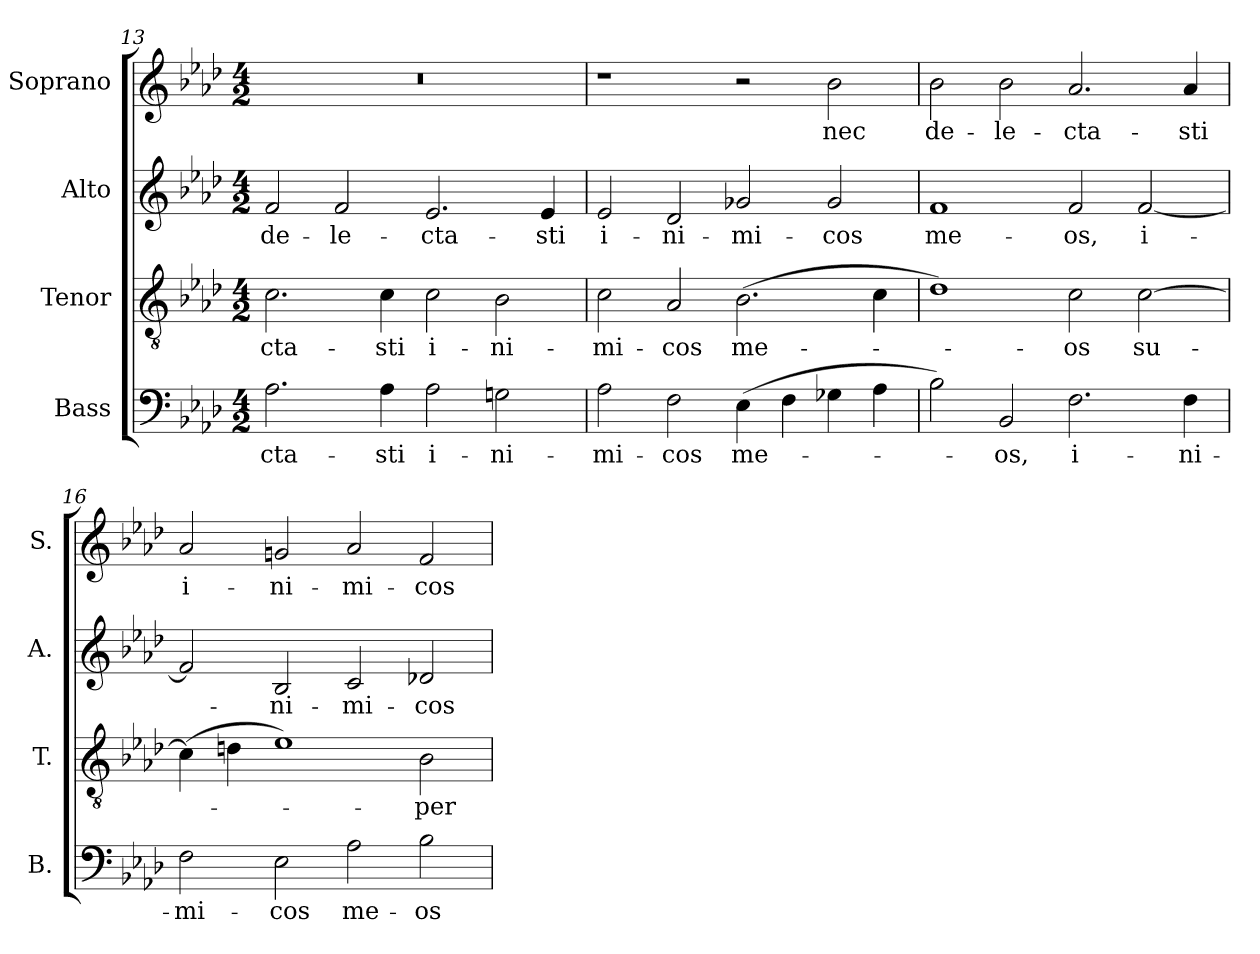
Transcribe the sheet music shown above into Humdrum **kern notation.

**kern	**text	**kern	**text	**kern	**text	**kern	**text
*part4	*part4	*part3	*part3	*part2	*part2	*part1	*part1
*staff4	*staff4	*staff3	*staff3	*staff2	*staff2	*staff1	*staff1
*I"Bass	*	*I"Tenor	*	*I"Alto	*	*I"Soprano	*
*I'B.	*	*I'T.	*	*I'A.	*	*I'S.	*
!!LO:PB:g=z
*clefF4	*	*clefGv2	*	*clefG2	*	*clefG2	*
*	*	*ITrd7c12	*	*	*	*	*
*k[b-e-a-d-]	*	*k[b-e-a-d-]	*	*k[b-e-a-d-]	*	*k[b-e-a-d-]	*
*A-:	*	*A-:	*	*A-:	*	*A-:	*
*M4/2	*	*M4/2	*	*M4/2	*	*M4/2	*
=13	=13	=13	=13	=13	=13	=13	=13
!	!LO:LY:b:color=#000000	!	!	!	!	!	!
!	!	!	!LO:LY:b:color=#000000	!	!	!	!
!	!	!	!	!	!LO:LY:b:color=#000000	!LO:N:vis=1	!
2.A-i\	-cta-	2.Ci\	-cta-	2fi/	de-	0r	.
!	!	!	!	!	!LO:LY:b:color=#000000	!	!
.	.	.	.	2fi/	-le-	.	.
!	!LO:LY:b:color=#000000	!	!	!	!	!	!
!	!	!	!LO:LY:b:color=#000000	!	!	!	!
4A-i\	-sti	4Ci\	-sti	.	.	.	.
!	!LO:LY:b:color=#000000	!	!	!	!	!	!
!	!	!	!LO:LY:b:color=#000000	!	!	!	!
!	!	!	!	!	!LO:LY:b:color=#000000	!	!
2A-i\	i-	2Ci\	i-	2.e-i/	-cta-	.	.
!	!LO:LY:b:color=#000000	!	!	!	!	!	!
!	!	!	!LO:LY:b:color=#000000	!	!	!	!
2Gni\	-ni-	2BB-i\	-ni-	.	.	.	.
!	!	!	!	!	!LO:LY:b:color=#000000	!	!
.	.	.	.	4e-i/	-sti	.	.
=14	=14	=14	=14	=14	=14	=14	=14
!	!LO:LY:b:color=#000000	!	!	!	!	!	!
!	!	!	!LO:LY:b:color=#000000	!	!	!	!
!	!	!	!	!	!LO:LY:b:color=#000000	!	!
2A-i\	-mi-	2Ci\	-mi-	2e-i/	i-	1r	.
!	!LO:LY:b:color=#000000	!	!	!	!	!	!
!	!	!	!LO:LY:b:color=#000000	!	!	!	!
!	!	!	!	!	!LO:LY:b:color=#000000	!	!
2Fi\	-cos	2AA-i/	-cos	2d-i/	-ni-	.	.
!	!LO:LY:b:color=#000000	!	!	!	!	!	!
!	!	!	!LO:LY:b:color=#000000	!	!	!	!
!	!	!	!	!	!LO:LY:b:color=#000000	!	!
(4E-i\	me-	(2.BB-i\	me-	2g-Xi/	-mi-	2r	.
4Fi\	.	.	.	.	.	.	.
!	!	!	!	!	!LO:LY:b:color=#000000	!	!
!	!	!	!	!	!	!	!LO:LY:b:color=#000000
4G-Xi\	.	.	.	2g-i/	-cos	2b-i\	nec
4A-i\	.	4Ci\	.	.	.	.	.
=15	=15	=15	=15	=15	=15	=15	=15
!	!	!	!	!	!LO:LY:b:color=#000000	!	!
!	!	!	!	!	!	!	!LO:LY:b:color=#000000
2B-i\)	.	1D-i)	.	1fi	me-	2b-i\	de-
!	!LO:LY:b:color=#000000	!	!	!	!	!	!
!	!	!	!	!	!	!	!LO:LY:b:color=#000000
2BB-i/	-os,	.	.	.	.	2b-i\	-le-
!	!LO:LY:b:color=#000000	!	!	!	!	!	!
!	!	!	!LO:LY:b:color=#000000	!	!	!	!
!	!	!	!	!	!LO:LY:b:color=#000000	!	!
!	!	!	!	!	!	!	!LO:LY:b:color=#000000
2.Fi\	i-	2Ci\	-os	2fi/	-os,	2.a-i/	-cta-
!	!	!	!LO:LY:b:color=#000000	!	!	!	!
!	!	!	!	!	!LO:LY:b:color=#000000	!	!
.	.	[2Ci\	su-	[2fi/	i-	.	.
!	!LO:LY:b:color=#000000	!	!	!	!	!	!
!	!	!	!	!	!	!	!LO:LY:b:color=#000000
4Fi\	-ni-	.	.	.	.	4a-i/	-sti
=16	=16	=16	=16	=16	=16	=16	=16
!	!LO:LY:b:color=#000000	!	!	!	!	!	!
!	!	!	!	!	!	!	!LO:LY:b:color=#000000
2Fi\	-mi-	(4Ci\]	.	2fi/]	.	2a-i/	i-
.	.	4Dni\	.	.	.	.	.
!	!LO:LY:b:color=#000000	!	!	!	!	!	!
!	!	!	!	!	!LO:LY:b:color=#000000	!	!
!	!	!	!	!	!	!	!LO:LY:b:color=#000000
2E-i\	-cos	1E-i)	.	2B-i/	-ni-	2gni/	-ni-
!	!LO:LY:b:color=#000000	!	!	!	!	!	!
!	!	!	!	!	!LO:LY:b:color=#000000	!	!
!	!	!	!	!	!	!	!LO:LY:b:color=#000000
2A-i\	me-	.	.	2ci/	-mi-	2a-i/	-mi-
!	!LO:LY:b:color=#000000	!	!	!	!	!	!
!	!	!	!LO:LY:b:color=#000000	!	!	!	!
!	!	!	!	!	!LO:LY:b:color=#000000	!	!
!	!	!	!	!	!	!	!LO:LY:b:color=#000000
2B-i\	-os	2BB-i\	-per	2d-Xi/	-cos	2fi/	-cos
=	=	=	=	=	=	=	=
*-	*-	*-	*-	*-	*-	*-	*-
